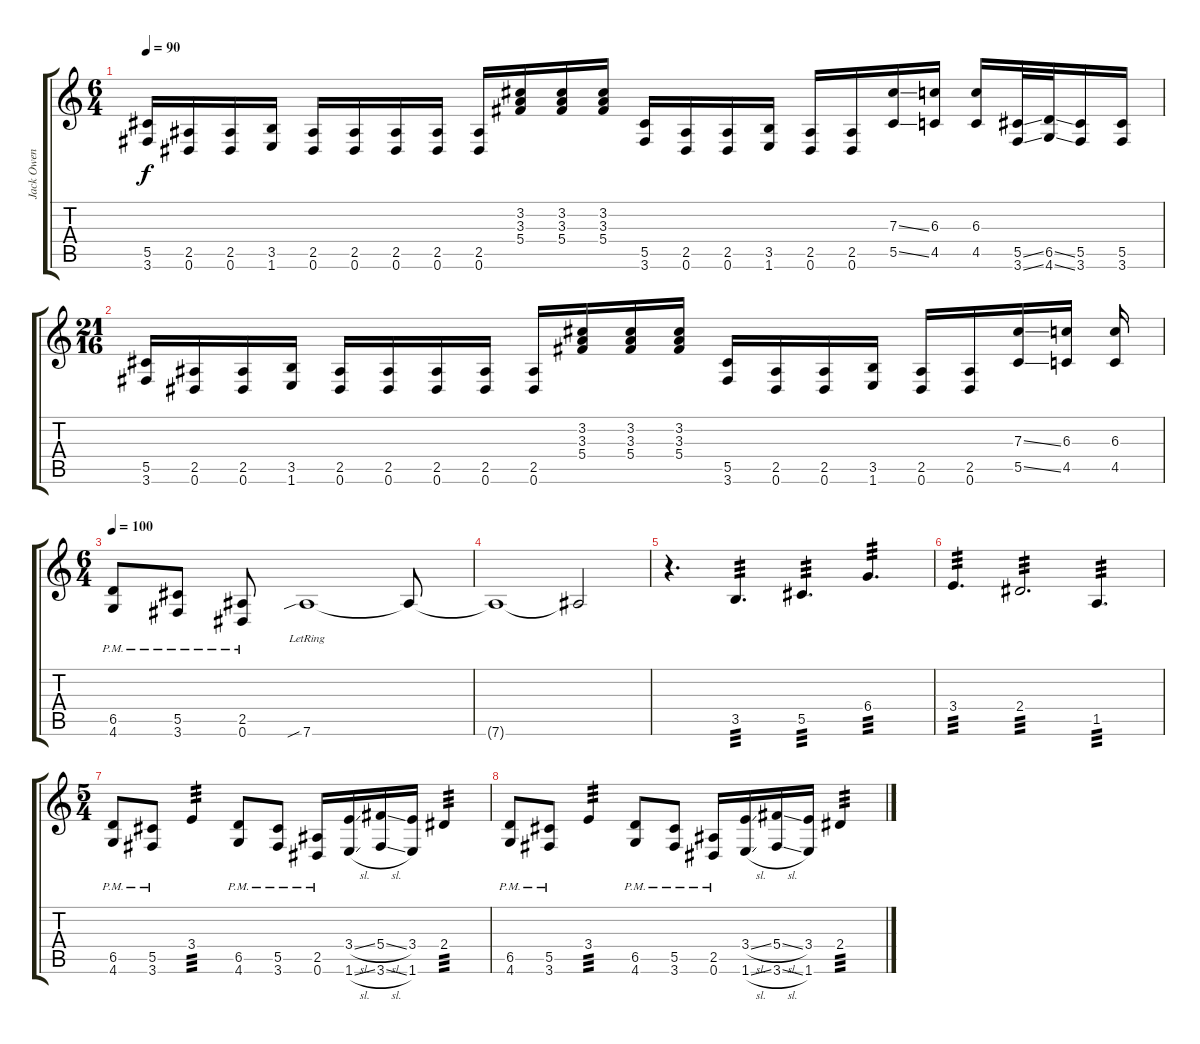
\track ("Jack Owen" "Jack Owen") {instrument distortionguitar}
\staff {score tabs}
\tuning (Eb4 Bb3 Gb3 Db3 Ab2 Eb2) {hide}
\ts (6 4)
\tempo 90
\clef g2
\ks c
(5.5 3.6).16{dy f} (2.5 0.6).16 (2.5 0.6).16 (3.5 1.6).16 (2.5 0.6).16 (2.5 0.6).16 (2.5 0.6).16 (2.5 0.6).16 (2.5 0.6).16 (3.2 3.3 5.4).16 (3.2 3.3 5.4).16 (3.2 3.3 5.4).16 (5.5 3.6).16 (2.5 0.6).16 (2.5 0.6).16 (3.5 1.6).16 (2.5 0.6).16 (2.5 0.6).16 (7.3{ss} 5.5{ss}).16 (6.3 4.5).16 (6.3 4.5).16 (5.5{ss} 3.6{ss}).32 (6.5{ss} 4.6{ss}).32 (5.5 3.6).16 (5.5 3.6).16 |
\ts (21 16)
(5.5 3.6).16 (2.5 0.6).16 (2.5 0.6).16 (3.5 1.6).16 (2.5 0.6).16 (2.5 0.6).16 (2.5 0.6).16 (2.5 0.6).16 (2.5 0.6).16 (3.2 3.3 5.4).16 (3.2 3.3 5.4).16 (3.2 3.3 5.4).16 (5.5 3.6).16 (2.5 0.6).16 (2.5 0.6).16 (3.5 1.6).16 (2.5 0.6).16 (2.5 0.6).16 (7.3{ss} 5.5{ss}).16 (6.3 4.5).16 (6.3 4.5).16 |
\ts (6 4)
\tempo 100
(6.5{pm} 4.6{pm}).8 (5.5{pm} 3.6{pm}).8 (2.5{pm} 0.6{pm}).8 7.6{sib lr}.1 7.6{t}.8 |
7.6{t}.1 7.6{t}.2 |
r.4{d} 3.5.4{d tp 3} 5.5.4{d tp 3} 6.4.4{d tp 3} |
3.4.4{d tp 3} 2.4.2{d tp 3} 1.5.4{d tp 3} |
\ts (5 4)
(6.5{pm} 4.6{pm}).8 (5.5{pm} 3.6{pm}).8 3.4.4{tp 3} (6.5{pm} 4.6{pm}).8 (5.5{pm} 3.6{pm}).8 (2.5{pm} 0.6{pm}).16 (3.4{sl} 1.6{sl}).16 (5.4{sl} 3.6{sl}).16 (3.4 1.6).16 2.4.4{tp 3} |
(6.5{pm} 4.6{pm}).8 (5.5{pm} 3.6{pm}).8 3.4.4{tp 3} (6.5{pm} 4.6{pm}).8 (5.5{pm} 3.6{pm}).8 (2.5{pm} 0.6{pm}).16 (3.4{sl} 1.6{sl}).16 (5.4{sl} 3.6{sl}).16 (3.4 1.6).16 2.4.4{tp 3}
